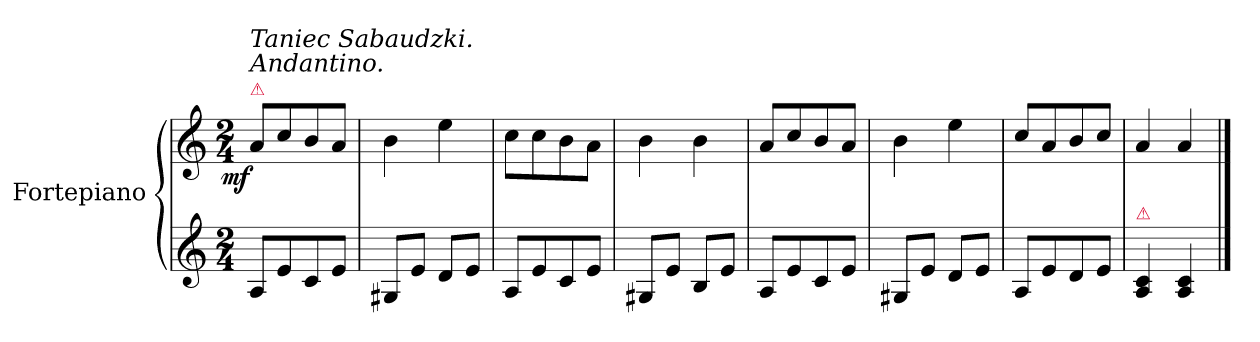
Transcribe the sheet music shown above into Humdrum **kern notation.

**kern	**kern	**dynam
*part1	*part1	*part1
*staff2	*staff1	*staff1/2
*I"Fortepiano	*	*
*clefG2	*clefG2	*
*k[]	*k[]	*
*a:	*a:	*
*M2/4	*M2/4	*
=1	=1	=1
!	!LO:TX:a:color=crimson:t=⚠	!
!	!LO:TX:a:i:t=Andantino.	!
!	!LO:TX:a:i:t=Taniec Sabaudzki.	!
!	!	!LO:DY:b:rj
8A/L	8a/L	mf
8e/	8cc/	.
8c/	8b/	.
8e/J	8a/J	.
=2	=2	=2
8G#X/L	4b\	.
8e/J	.	.
8d/L	4ee\	.
8e/J	.	.
=3	=3	=3
8A/L	8cc\L	.
8e/	8cc\	.
8c/	8b\	.
8e/J	8a\J	.
=4	=4	=4
8G#X/L	4b\	.
8e/J	.	.
8B/L	4b\	.
8e/J	.	.
=5	=5	=5
8A/L	8a/L	.
8e/	8cc/	.
8c/	8b/	.
8e/J	8a/J	.
=6	=6	=6
8G#X/L	4b\	.
8e/J	.	.
8d/L	4ee\	.
8e/J	.	.
=7	=7	=7
8A/L	8cc/L	.
8e/	8a/	.
8d/	8b/	.
8e/J	8cc/J	.
=8	=8	=8
!LO:TX:a:color=crimson:t=⚠	!	!
4A/ 4c/	4a/	.
4A/ 4c/	4a/	.
==	==	==
*-	*-	*-
